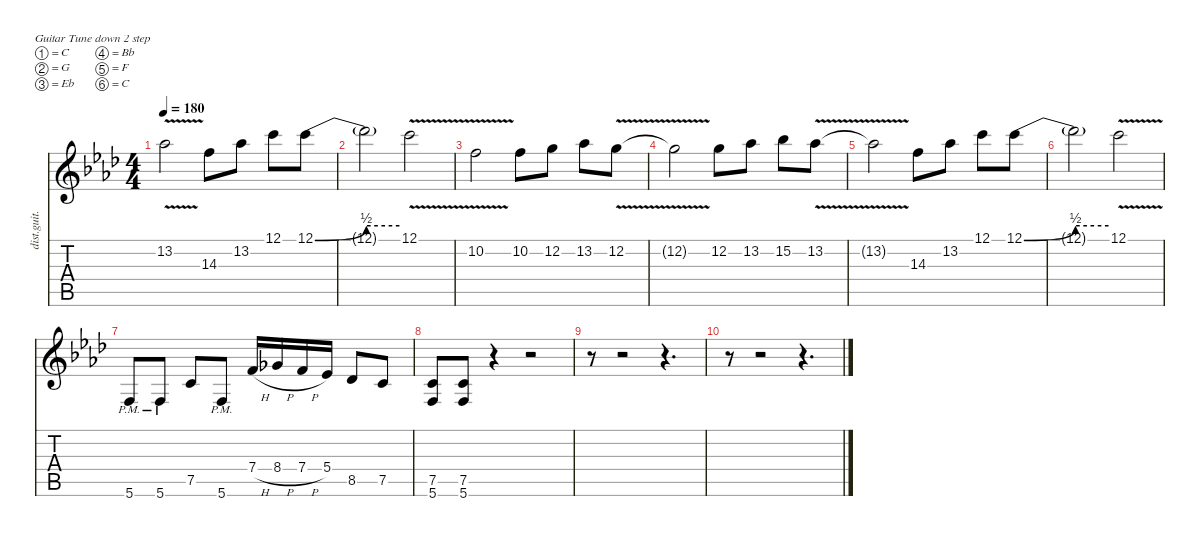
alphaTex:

\defaultSystemsLayout 4
\hideDynamics
\bracketExtendMode nobrackets
\track ("Rob" "dist.guit.") {instrument distortionguitar}
\staff {score tabs}
\tuning (C4 G3 Eb3 Bb2 F2 C2)
\ts (4 4)
\tempo 180
\clef g2
\ks fminor
13.2{v t acc b}.2{dy f beam Down} 14.3{acc forcenatural}.8{beam Down} 13.2{acc b}.8{beam Down} 12.1{acc forcenatural}.8{beam Down} 12.1{be (bend 0 0 60 2) acc forcenatural}.8{beam Down} |
12.1{be (hold 0 2 60 2) t}.2{beam Down} 12.1{v acc forcenatural}.2{beam Down} |
10.2{v acc forcenatural}.2{beam Down} 10.2{acc forcenatural}.8{beam Down} 12.2{acc forcenatural}.8{beam Down} 13.2{acc b}.8{beam Down} 12.2{v acc forcenatural}.8{beam Down} |
12.2{v t acc forcenatural}.2{beam Down} 12.2{acc forcenatural}.8{beam Down} 13.2{acc b}.8{beam Down} 15.2{acc b}.8{beam Down} 13.2{v acc b}.8{beam Down} |
13.2{v t acc b}.2{beam Down} 14.3{acc forcenatural}.8{beam Down} 13.2{acc b}.8{beam Down} 12.1{acc forcenatural}.8{beam Down} 12.1{be (bend 0 0 60 2) acc forcenatural}.8{beam Down} |
12.1{be (hold 0 2 60 2) t}.2{beam Down} 12.1{v acc forcenatural}.2{beam Down} |
5.6{pm acc forcenatural}.8{beam Up} 5.6{pm acc forcenatural}.8{beam Up} 7.5{acc forcenatural}.8{beam Up} 5.6{pm acc forcenatural}.8{beam Up} 7.4{h acc forcenatural}.16{beam Up} 8.4{h acc b}.16{beam Up} 7.4{h acc forcenatural}.16{beam Up} 5.4{acc b}.16{beam Up} 8.5{acc b}.8{beam Up} 7.5{acc forcenatural}.8{beam Up} |
(7.5{acc forcenatural} 5.6{acc forcenatural}).8{beam Up} (7.5{acc forcenatural} 5.6{acc forcenatural}).8{beam Up} r.4{beam Down} r.2{beam Down} |
r.8{beam Down} r.2{beam Down} r.4{d beam Down} |
r.8{beam Down} r.2{beam Down} r.4{d beam Down}
